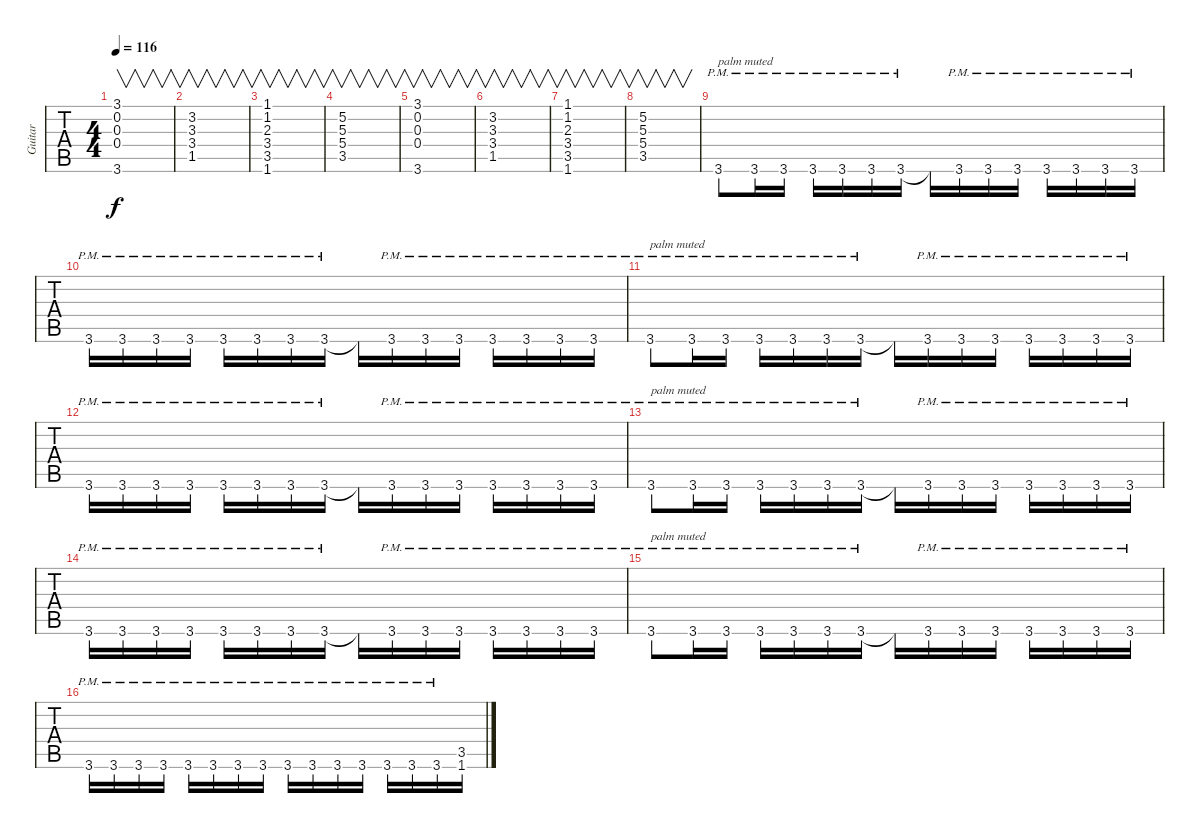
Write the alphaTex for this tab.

\track ("Guitar" "Guitar") {instrument distortionguitar}
\staff {tabs}
\tuning (E4 B3 G3 D3 A2 E2) {hide}
\ts (4 4)
\tempo 116
\clef g2
\ks c
(3.1 0.2 0.3 0.4 3.6).1{v dy f} |
(3.2 3.3 3.4 1.5).1{v} |
(1.1 1.2 2.3 3.4 3.5 1.6).1{v} |
(5.2 5.3 5.4 3.5).1{v} |
(3.1 0.2 0.3 0.4 3.6).1{v} |
(3.2 3.3 3.4 1.5).1{v} |
(1.1 1.2 2.3 3.4 3.5 1.6).1{v} |
(5.2 5.3 5.4 3.5).1{v} |
3.6{pm}.8{txt "palm muted"} 3.6{pm}.16 3.6{pm}.16 3.6{pm}.16 3.6{pm}.16 3.6{pm}.16 3.6{pm}.16 3.6{t}.16 3.6{pm}.16 3.6{pm}.16 3.6{pm}.16 3.6{pm}.16 3.6{pm}.16 3.6{pm}.16 3.6{pm}.16 |
3.6{pm}.16 3.6{pm}.16 3.6{pm}.16 3.6{pm}.16 3.6{pm}.16 3.6{pm}.16 3.6{pm}.16 3.6{pm}.16 3.6{t}.16 3.6{pm}.16 3.6{pm}.16 3.6{pm}.16 3.6{pm}.16 3.6{pm}.16 3.6{pm}.16 3.6{pm}.16 |
3.6{pm}.8{txt "palm muted"} 3.6{pm}.16 3.6{pm}.16 3.6{pm}.16 3.6{pm}.16 3.6{pm}.16 3.6{pm}.16 3.6{t}.16 3.6{pm}.16 3.6{pm}.16 3.6{pm}.16 3.6{pm}.16 3.6{pm}.16 3.6{pm}.16 3.6{pm}.16 |
3.6{pm}.16 3.6{pm}.16 3.6{pm}.16 3.6{pm}.16 3.6{pm}.16 3.6{pm}.16 3.6{pm}.16 3.6{pm}.16 3.6{t}.16 3.6{pm}.16 3.6{pm}.16 3.6{pm}.16 3.6{pm}.16 3.6{pm}.16 3.6{pm}.16 3.6{pm}.16 |
3.6{pm}.8{txt "palm muted"} 3.6{pm}.16 3.6{pm}.16 3.6{pm}.16 3.6{pm}.16 3.6{pm}.16 3.6{pm}.16 3.6{t}.16 3.6{pm}.16 3.6{pm}.16 3.6{pm}.16 3.6{pm}.16 3.6{pm}.16 3.6{pm}.16 3.6{pm}.16 |
3.6{pm}.16 3.6{pm}.16 3.6{pm}.16 3.6{pm}.16 3.6{pm}.16 3.6{pm}.16 3.6{pm}.16 3.6{pm}.16 3.6{t}.16 3.6{pm}.16 3.6{pm}.16 3.6{pm}.16 3.6{pm}.16 3.6{pm}.16 3.6{pm}.16 3.6{pm}.16 |
3.6{pm}.8{txt "palm muted"} 3.6{pm}.16 3.6{pm}.16 3.6{pm}.16 3.6{pm}.16 3.6{pm}.16 3.6{pm}.16 3.6{t}.16 3.6{pm}.16 3.6{pm}.16 3.6{pm}.16 3.6{pm}.16 3.6{pm}.16 3.6{pm}.16 3.6{pm}.16 |
3.6{pm}.16 3.6{pm}.16 3.6{pm}.16 3.6{pm}.16 3.6{pm}.16 3.6{pm}.16 3.6{pm}.16 3.6{pm}.16 3.6{pm}.16 3.6{pm}.16 3.6{pm}.16 3.6{pm}.16 3.6{pm}.16 3.6{pm}.16 3.6{pm}.16 (3.5 1.6).16
